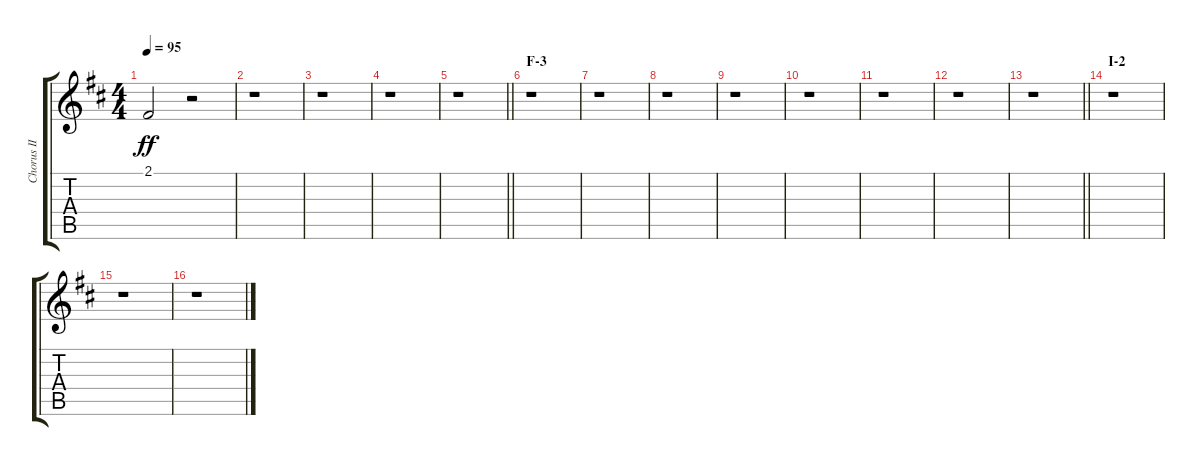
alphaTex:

\track ("Chorus II" "Chorus II") {instrument voiceoohs}
\staff {score tabs}
\tuning (E4 B3 G3 D3 A2 E2) {hide}
\ts (4 4)
\tempo 95
\clef g2
\ks d
2.1{t}.2{dy ff} r.2 |
r.1 |
r.1 |
r.1 |
\barLineRight lightlight
r.1 |
\section ("" "F-3")
r.1 |
r.1 |
r.1 |
r.1 |
r.1 |
r.1 |
r.1 |
\barLineRight lightlight
r.1 |
\section ("" "I-2")
r.1 |
r.1 |
r.1
